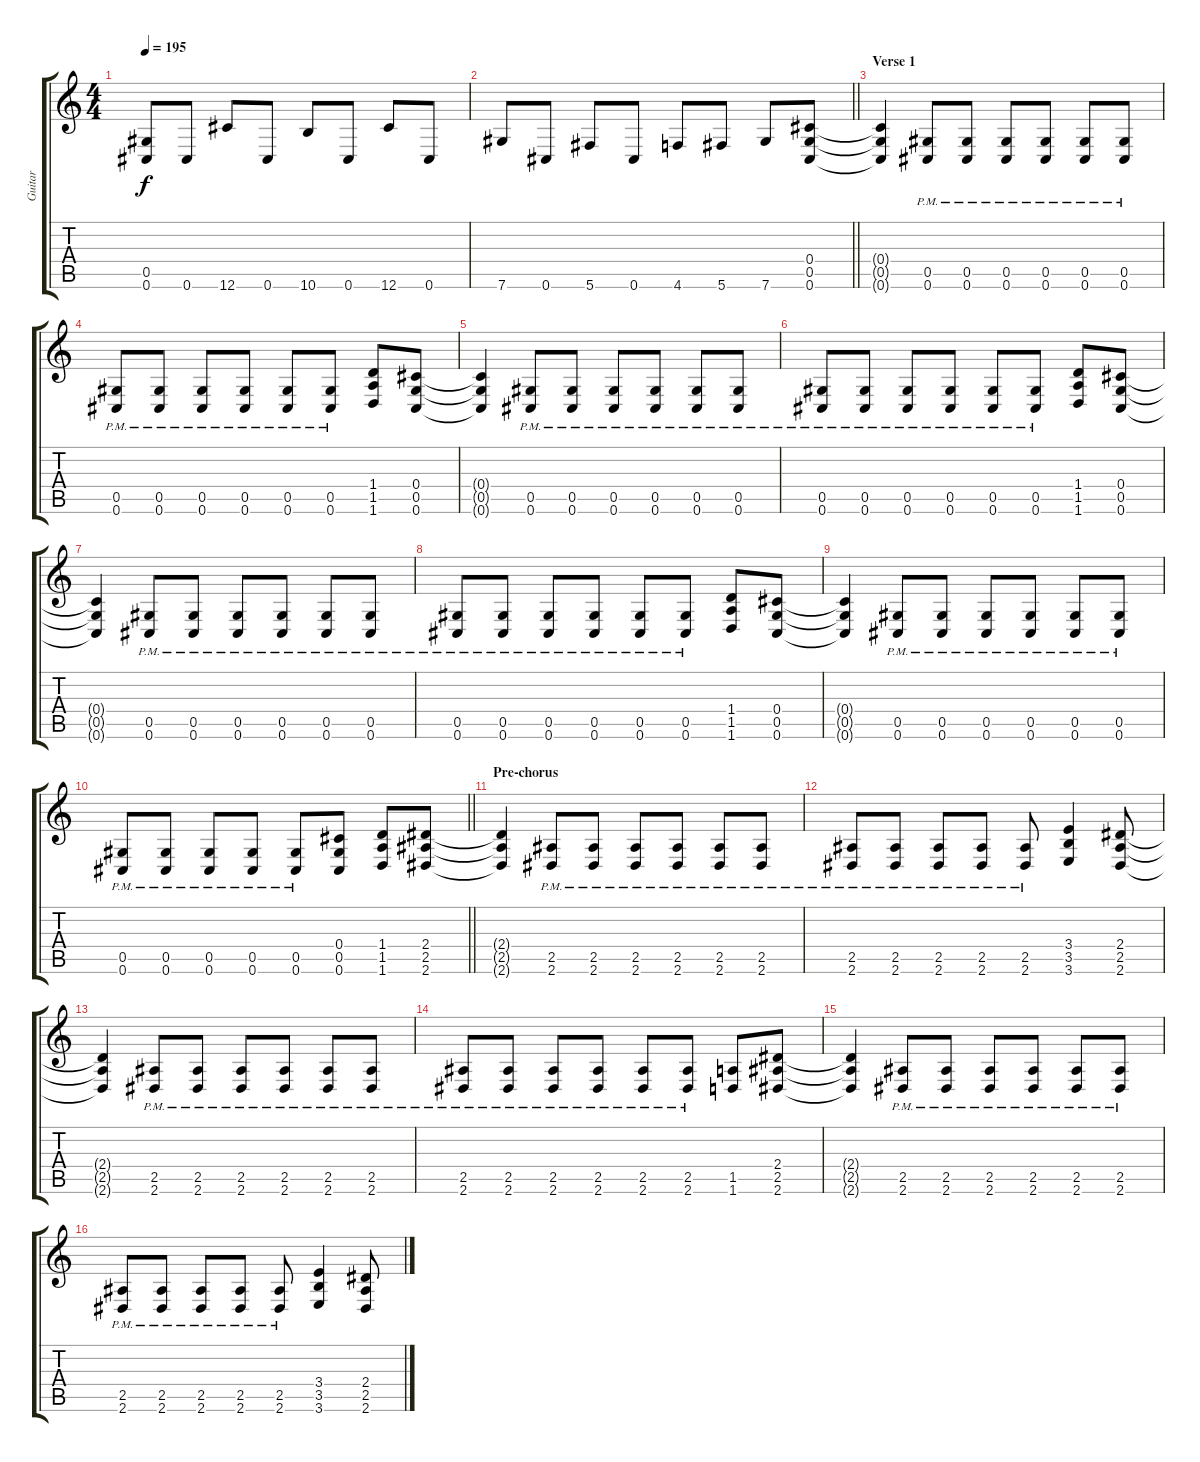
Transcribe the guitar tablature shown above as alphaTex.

\track ("Guitar" "Guitar") {instrument distortionguitar}
\staff {score tabs}
\tuning (Eb4 Bb3 Gb3 Db3 Ab2 Db2) {hide}
\ts (4 4)
\tempo 195
\clef g2
\ks c
(0.5{t} 0.6{t}).8{dy f} 0.6.8 12.6.8 0.6.8 10.6.8 0.6.8 12.6.8 0.6.8 |
\barLineRight lightlight
7.6.8 0.6.8 5.6.8 0.6.8 4.6.8 5.6.8 7.6.8 (0.4 0.5 0.6).8 |
\section ("" "Verse 1")
(0.4{t} 0.5{t} 0.6{t}).4 (0.5{pm} 0.6{pm}).8 (0.5{pm} 0.6{pm}).8 (0.5{pm} 0.6{pm}).8 (0.5{pm} 0.6{pm}).8 (0.5{pm} 0.6{pm}).8 (0.5{pm} 0.6{pm}).8 |
(0.5{pm} 0.6{pm}).8 (0.5{pm} 0.6{pm}).8 (0.5{pm} 0.6{pm}).8 (0.5{pm} 0.6{pm}).8 (0.5{pm} 0.6{pm}).8 (0.5{pm} 0.6{pm}).8 (1.4 1.5 1.6).8 (0.4 0.5 0.6).8 |
(0.4{t} 0.5{t} 0.6{t}).4 (0.5{pm} 0.6{pm}).8 (0.5{pm} 0.6{pm}).8 (0.5{pm} 0.6{pm}).8 (0.5{pm} 0.6{pm}).8 (0.5{pm} 0.6{pm}).8 (0.5{pm} 0.6{pm}).8 |
(0.5{pm} 0.6{pm}).8 (0.5{pm} 0.6{pm}).8 (0.5{pm} 0.6{pm}).8 (0.5{pm} 0.6{pm}).8 (0.5{pm} 0.6{pm}).8 (0.5{pm} 0.6{pm}).8 (1.4 1.5 1.6).8 (0.4 0.5 0.6).8 |
(0.4{t} 0.5{t} 0.6{t}).4 (0.5{pm} 0.6{pm}).8 (0.5{pm} 0.6{pm}).8 (0.5{pm} 0.6{pm}).8 (0.5{pm} 0.6{pm}).8 (0.5{pm} 0.6{pm}).8 (0.5{pm} 0.6{pm}).8 |
(0.5{pm} 0.6{pm}).8 (0.5{pm} 0.6{pm}).8 (0.5{pm} 0.6{pm}).8 (0.5{pm} 0.6{pm}).8 (0.5{pm} 0.6{pm}).8 (0.5{pm} 0.6{pm}).8 (1.4 1.5 1.6).8 (0.4 0.5 0.6).8 |
(0.4{t} 0.5{t} 0.6{t}).4 (0.5{pm} 0.6{pm}).8 (0.5{pm} 0.6{pm}).8 (0.5{pm} 0.6{pm}).8 (0.5{pm} 0.6{pm}).8 (0.5{pm} 0.6{pm}).8 (0.5{pm} 0.6{pm}).8 |
\barLineRight lightlight
(0.5{pm} 0.6{pm}).8 (0.5{pm} 0.6{pm}).8 (0.5{pm} 0.6{pm}).8 (0.5{pm} 0.6{pm}).8 (0.5{pm} 0.6{pm}).8 (0.4 0.5 0.6).8 (1.4 1.5 1.6).8 (2.4 2.5 2.6).8 |
\section ("" "Pre-chorus")
(2.4{t} 2.5{t} 2.6{t}).4 (2.5{pm} 2.6{pm}).8 (2.5{pm} 2.6{pm}).8 (2.5{pm} 2.6{pm}).8 (2.5{pm} 2.6{pm}).8 (2.5{pm} 2.6{pm}).8 (2.5{pm} 2.6{pm}).8 |
(2.5{pm} 2.6{pm}).8 (2.5{pm} 2.6{pm}).8 (2.5{pm} 2.6{pm}).8 (2.5{pm} 2.6{pm}).8 (2.5{pm} 2.6{pm}).8 (3.4 3.5 3.6).4 (2.4 2.5 2.6).8 |
(2.4{t} 2.5{t} 2.6{t}).4 (2.5{pm} 2.6{pm}).8 (2.5{pm} 2.6{pm}).8 (2.5{pm} 2.6{pm}).8 (2.5{pm} 2.6{pm}).8 (2.5{pm} 2.6{pm}).8 (2.5{pm} 2.6{pm}).8 |
(2.5{pm} 2.6{pm}).8 (2.5{pm} 2.6{pm}).8 (2.5{pm} 2.6{pm}).8 (2.5{pm} 2.6{pm}).8 (2.5{pm} 2.6{pm}).8 (2.5{pm} 2.6{pm}).8 (1.5 1.6).8 (2.4 2.5 2.6).8 |
(2.4{t} 2.5{t} 2.6{t}).4 (2.5{pm} 2.6{pm}).8 (2.5{pm} 2.6{pm}).8 (2.5{pm} 2.6{pm}).8 (2.5{pm} 2.6{pm}).8 (2.5{pm} 2.6{pm}).8 (2.5{pm} 2.6{pm}).8 |
(2.5{pm} 2.6{pm}).8 (2.5{pm} 2.6{pm}).8 (2.5{pm} 2.6{pm}).8 (2.5{pm} 2.6{pm}).8 (2.5{pm} 2.6{pm}).8 (3.4 3.5 3.6).4 (2.4 2.5 2.6).8
